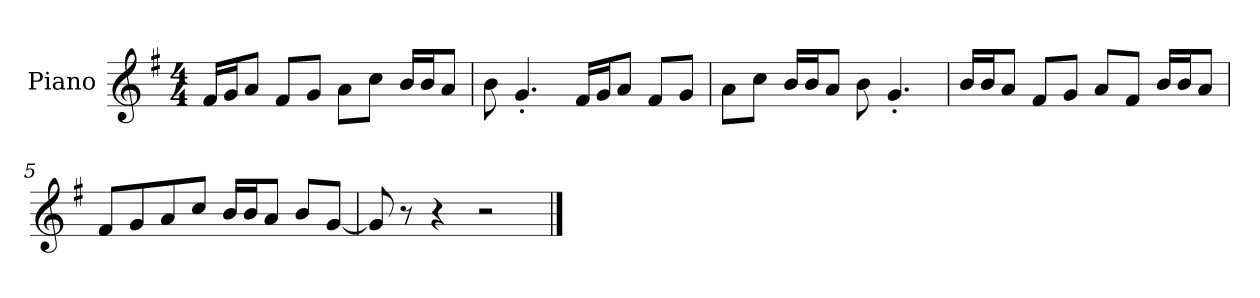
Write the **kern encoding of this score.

**kern
*part1
*staff1
*I"Piano
*I'P-no
*clefG2
*k[f#]
*M4/4
*MM90
=1
16f#/LL
16g/J
8a/J
8f#/L
8g/J
8a\L
8cc\J
16b/LL
16b/J
8a/J
=2
8b\
4.g'/
16f#/LL
16g/J
8a/J
8f#/L
8g/J
=3
8a\L
8cc\J
16b/LL
16b/J
8a/J
8b\
4.g'/
=4
16b/LL
16b/J
8a/J
8f#/L
8g/J
8a/L
8f#/J
16b/LL
16b/J
8a/J
!!LO:LB:g=z
=5
8f#/L
8g/
8a/
8cc/J
16b/LL
16b/J
8a/J
8b/L
[8g/J
=6
8g/]
8r
4r
2r
==
*-
